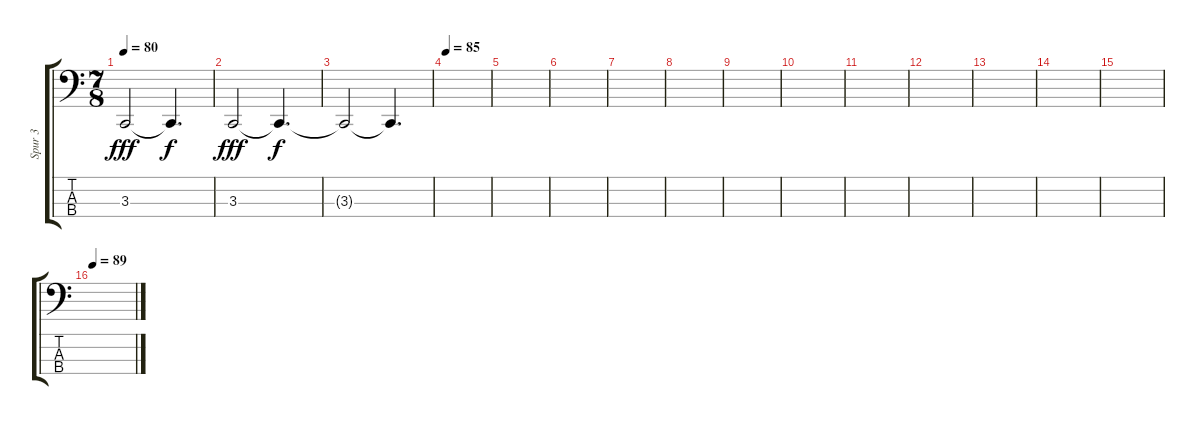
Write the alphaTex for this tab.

\track ("Spur 3" "Spur 3") {instrument cello}
\staff {score tabs}
\tuning (G2 D2 A1 E1) {hide}
\ts (7 8)
\tempo 80
\clef f4
\ks c
3.3.2{dy fff} 3.3{t}.4{d dy f} |
3.3.2{dy fff} 3.3{t}.4{d dy f} |
3.3{t}.2 3.3{t}.4{d} |
\tempo 85
|
|
|
|
|
|
|
|
|
|
|
|
\tempo 89
